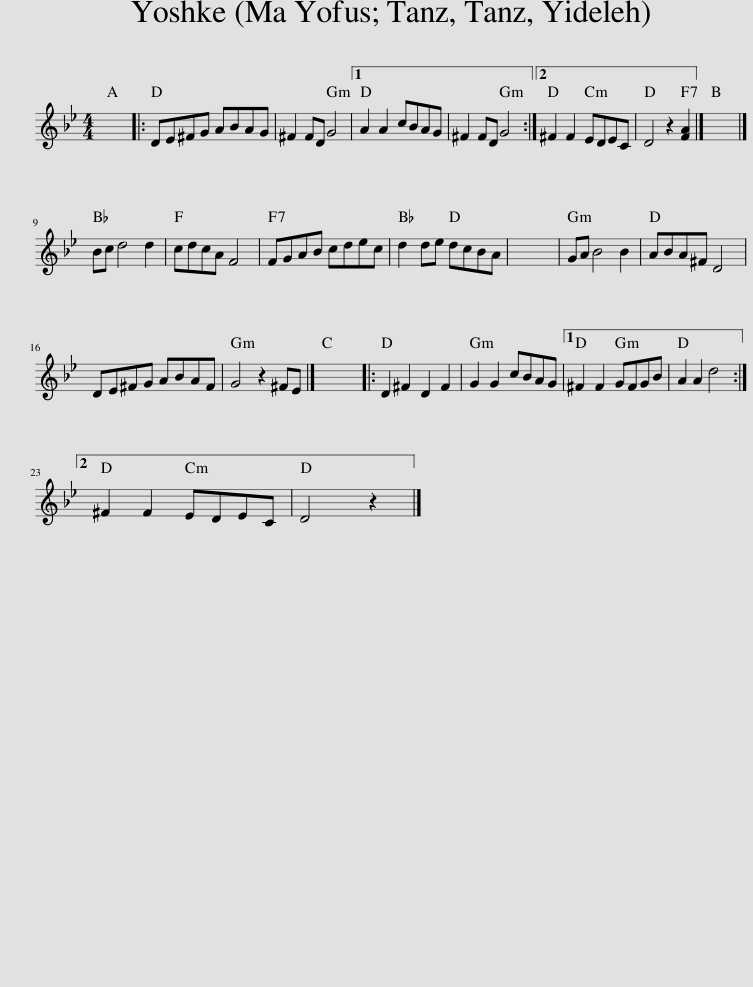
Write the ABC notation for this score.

X:1
L:1/8
M:4/4
I:linebreak $
K:Gmin
V:1 treble
V:1
 x8 |: DE^FG ABAG | ^F2 FD G4 |1 A2 A2 cBAG | ^F2 FD G4 :|2 %5
 ^F2 F2 EDEC | D4 z2 [FA]2 |] x8 |]$ Bc d4 d2 | cdcA F4 | %10
 FGAB cdec | d2 de dcBA | x8 | GA B4 B2 | ABA^F D4 |$ %15
 DE^FG ABAF | G4 z2 ^FE |] x8 |: D2 ^F2 D2 F2 | G2 G2 cBAG |1 %20
 ^F2 F2 GFGB | A2 A2 d4 :|2$ ^F2 F2 EDEC | D4 z2 |] %24
